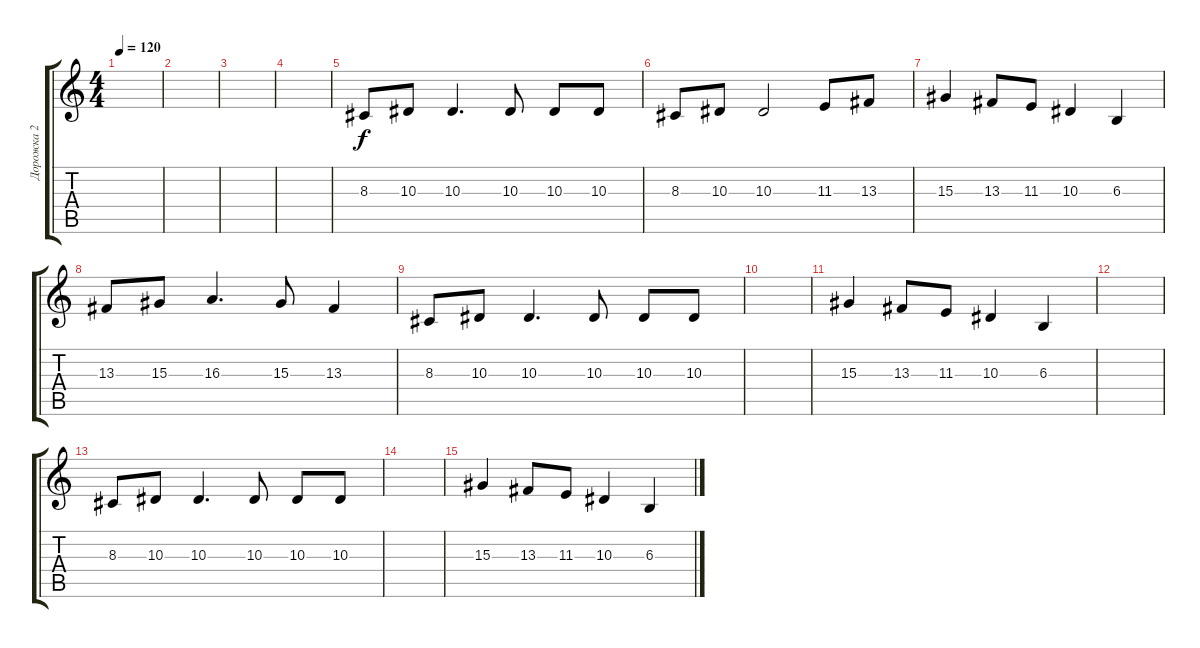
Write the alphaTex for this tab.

\track ("Дорожка 2" "Дорожка 2") {instrument churchorgan}
\staff {score tabs}
\tuning (D4 A3 F3 C3 G2 C2) {hide}
\ts (4 4)
\tempo 120
\clef g2
\ks c
|
|
|
|
8.3.8 10.3.8 10.3.4{d} 10.3.8 10.3.8 10.3.8 |
8.3.8 10.3.8 10.3.2 11.3.8 13.3.8 |
15.3.4 13.3.8 11.3.8 10.3.4 6.3.4 |
13.3.8 15.3.8 16.3.4{d} 15.3.8 13.3.4 |
8.3.8 10.3.8 10.3.4{d} 10.3.8 10.3.8 10.3.8 |
|
15.3.4 13.3.8 11.3.8 10.3.4 6.3.4 |
|
8.3.8 10.3.8 10.3.4{d} 10.3.8 10.3.8 10.3.8 |
|
15.3.4 13.3.8 11.3.8 10.3.4 6.3.4
